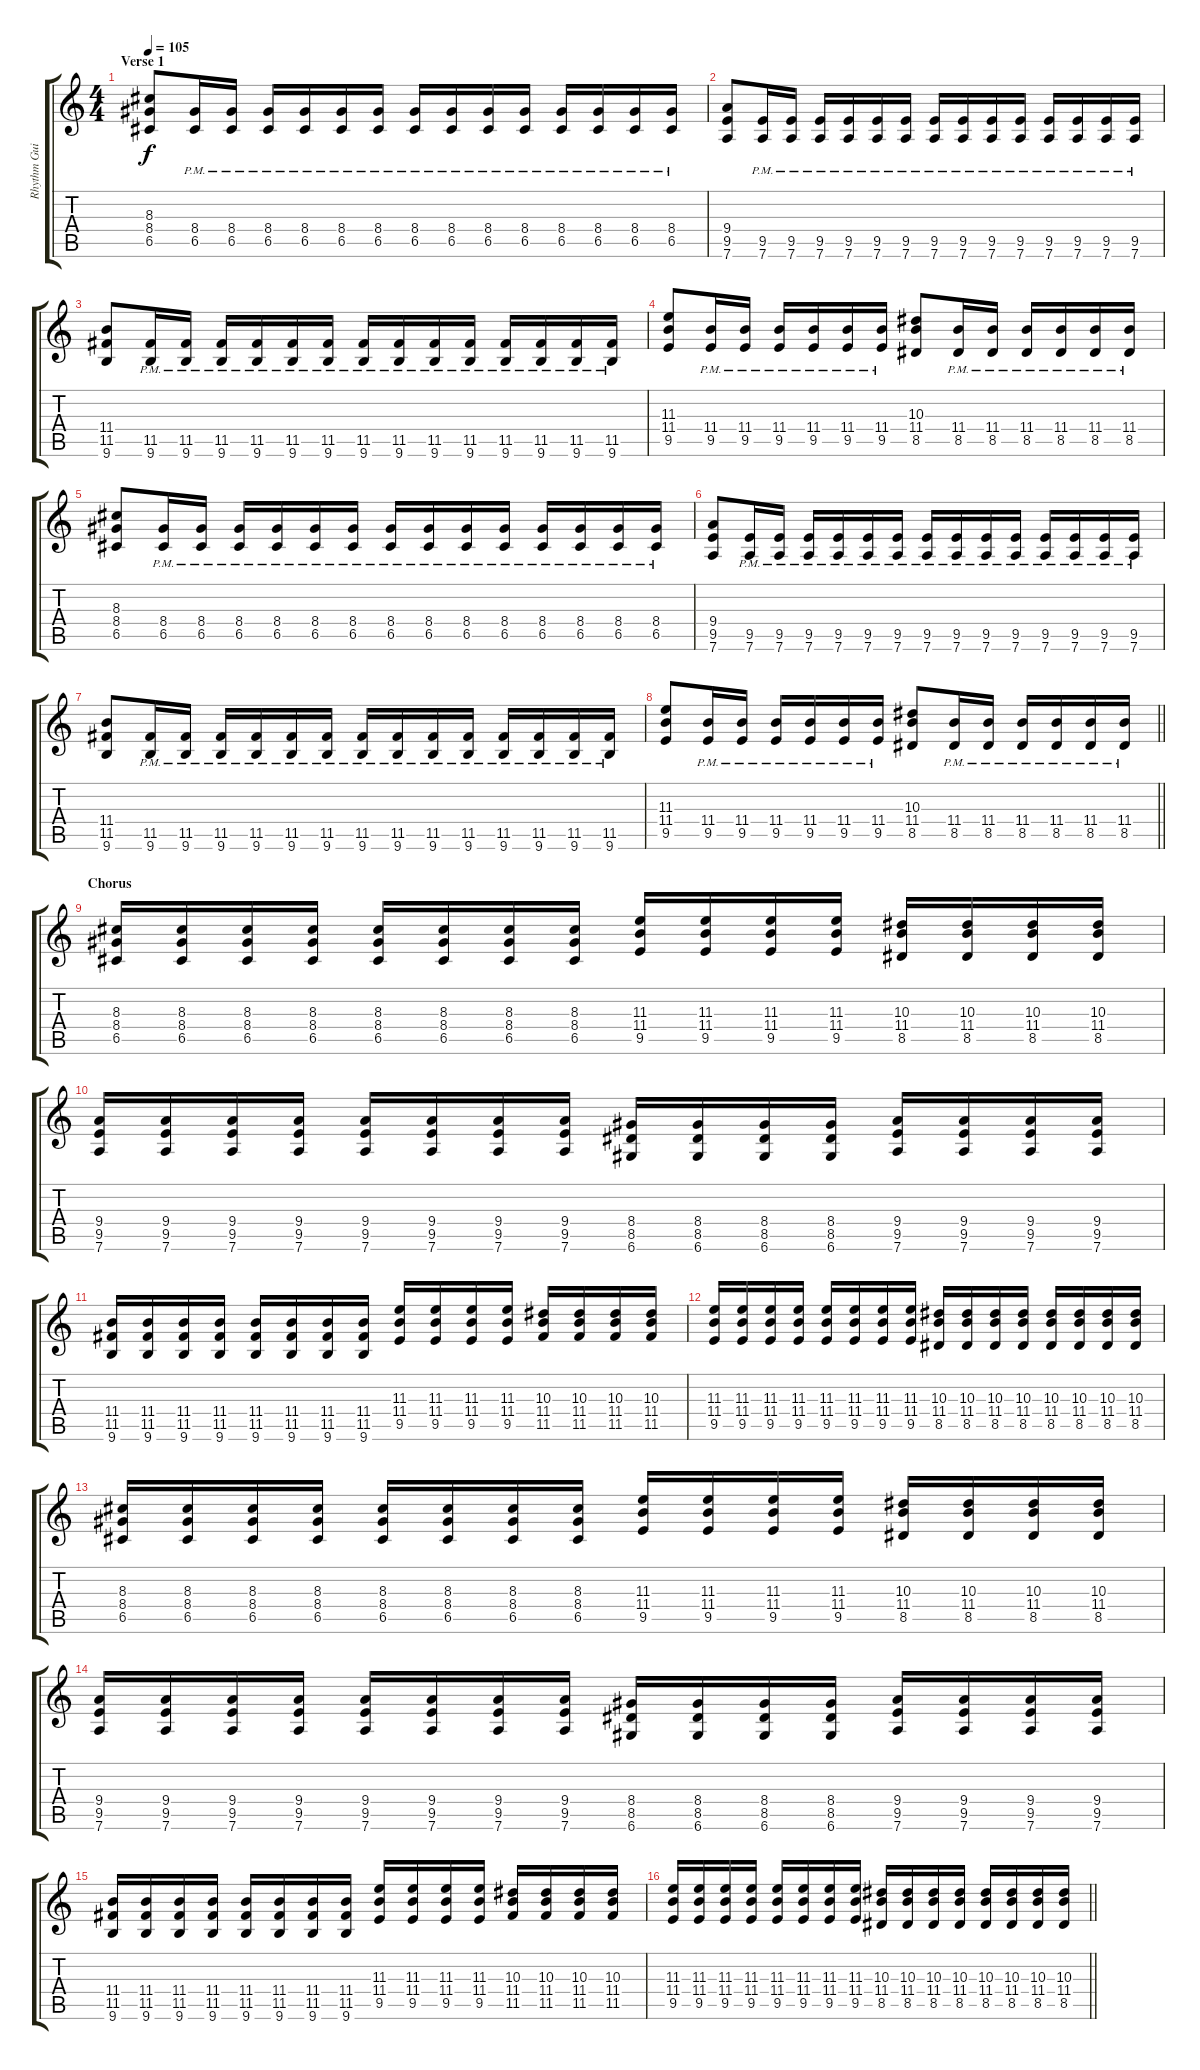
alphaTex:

\track ("Rhythm Guitar" "Rhythm Gui") {instrument distortionguitar}
\staff {score tabs}
\tuning (D4 A3 F3 C3 G2 D2) {hide}
\ts (4 4)
\section ("" "Verse 1")
\tempo 105
\clef g2
\ks c
(8.3 8.4 6.5).8{dy f} (8.4{pm} 6.5{pm}).16 (8.4{pm} 6.5{pm}).16 (8.4{pm} 6.5{pm}).16 (8.4{pm} 6.5{pm}).16 (8.4{pm} 6.5{pm}).16 (8.4{pm} 6.5{pm}).16 (8.4{pm} 6.5{pm}).16 (8.4{pm} 6.5{pm}).16 (8.4{pm} 6.5{pm}).16 (8.4{pm} 6.5{pm}).16 (8.4{pm} 6.5{pm}).16 (8.4{pm} 6.5{pm}).16 (8.4{pm} 6.5{pm}).16 (8.4{pm} 6.5{pm}).16 |
(9.4 9.5 7.6).8 (9.5{pm} 7.6{pm}).16 (9.5{pm} 7.6{pm}).16 (9.5{pm} 7.6{pm}).16 (9.5{pm} 7.6{pm}).16 (9.5{pm} 7.6{pm}).16 (9.5{pm} 7.6{pm}).16 (9.5{pm} 7.6{pm}).16 (9.5{pm} 7.6{pm}).16 (9.5{pm} 7.6{pm}).16 (9.5{pm} 7.6{pm}).16 (9.5{pm} 7.6{pm}).16 (9.5{pm} 7.6{pm}).16 (9.5{pm} 7.6{pm}).16 (9.5{pm} 7.6{pm}).16 |
(11.4 11.5 9.6).8 (11.5{pm} 9.6{pm}).16 (11.5{pm} 9.6{pm}).16 (11.5{pm} 9.6{pm}).16 (11.5{pm} 9.6{pm}).16 (11.5{pm} 9.6{pm}).16 (11.5{pm} 9.6{pm}).16 (11.5{pm} 9.6{pm}).16 (11.5{pm} 9.6{pm}).16 (11.5{pm} 9.6{pm}).16 (11.5{pm} 9.6{pm}).16 (11.5{pm} 9.6{pm}).16 (11.5{pm} 9.6{pm}).16 (11.5{pm} 9.6{pm}).16 (11.5{pm} 9.6{pm}).16 |
(11.3 11.4 9.5).8 (11.4{pm} 9.5{pm}).16 (11.4{pm} 9.5{pm}).16 (11.4{pm} 9.5{pm}).16 (11.4{pm} 9.5{pm}).16 (11.4{pm} 9.5{pm}).16 (11.4{pm} 9.5{pm}).16 (10.3 11.4 8.5).8 (11.4{pm} 8.5{pm}).16 (11.4{pm} 8.5{pm}).16 (11.4{pm} 8.5{pm}).16 (11.4{pm} 8.5{pm}).16 (11.4{pm} 8.5{pm}).16 (11.4{pm} 8.5{pm}).16 |
(8.3 8.4 6.5).8 (8.4{pm} 6.5{pm}).16 (8.4{pm} 6.5{pm}).16 (8.4{pm} 6.5{pm}).16 (8.4{pm} 6.5{pm}).16 (8.4{pm} 6.5{pm}).16 (8.4{pm} 6.5{pm}).16 (8.4{pm} 6.5{pm}).16 (8.4{pm} 6.5{pm}).16 (8.4{pm} 6.5{pm}).16 (8.4{pm} 6.5{pm}).16 (8.4{pm} 6.5{pm}).16 (8.4{pm} 6.5{pm}).16 (8.4{pm} 6.5{pm}).16 (8.4{pm} 6.5{pm}).16 |
(9.4 9.5 7.6).8 (9.5{pm} 7.6{pm}).16 (9.5{pm} 7.6{pm}).16 (9.5{pm} 7.6{pm}).16 (9.5{pm} 7.6{pm}).16 (9.5{pm} 7.6{pm}).16 (9.5{pm} 7.6{pm}).16 (9.5{pm} 7.6{pm}).16 (9.5{pm} 7.6{pm}).16 (9.5{pm} 7.6{pm}).16 (9.5{pm} 7.6{pm}).16 (9.5{pm} 7.6{pm}).16 (9.5{pm} 7.6{pm}).16 (9.5{pm} 7.6{pm}).16 (9.5{pm} 7.6{pm}).16 |
(11.4 11.5 9.6).8 (11.5{pm} 9.6{pm}).16 (11.5{pm} 9.6{pm}).16 (11.5{pm} 9.6{pm}).16 (11.5{pm} 9.6{pm}).16 (11.5{pm} 9.6{pm}).16 (11.5{pm} 9.6{pm}).16 (11.5{pm} 9.6{pm}).16 (11.5{pm} 9.6{pm}).16 (11.5{pm} 9.6{pm}).16 (11.5{pm} 9.6{pm}).16 (11.5{pm} 9.6{pm}).16 (11.5{pm} 9.6{pm}).16 (11.5{pm} 9.6{pm}).16 (11.5{pm} 9.6{pm}).16 |
\barLineRight lightlight
(11.3 11.4 9.5).8 (11.4{pm} 9.5{pm}).16 (11.4{pm} 9.5{pm}).16 (11.4{pm} 9.5{pm}).16 (11.4{pm} 9.5{pm}).16 (11.4{pm} 9.5{pm}).16 (11.4{pm} 9.5{pm}).16 (10.3 11.4 8.5).8 (11.4{pm} 8.5{pm}).16 (11.4{pm} 8.5{pm}).16 (11.4{pm} 8.5{pm}).16 (11.4{pm} 8.5{pm}).16 (11.4{pm} 8.5{pm}).16 (11.4{pm} 8.5{pm}).16 |
\section ("" "Chorus")
(8.3 8.4 6.5).16 (8.3 8.4 6.5).16 (8.3 8.4 6.5).16 (8.3 8.4 6.5).16 (8.3 8.4 6.5).16 (8.3 8.4 6.5).16 (8.3 8.4 6.5).16 (8.3 8.4 6.5).16 (11.3 11.4 9.5).16 (11.3 11.4 9.5).16 (11.3 11.4 9.5).16 (11.3 11.4 9.5).16 (10.3 11.4 8.5).16 (10.3 11.4 8.5).16 (10.3 11.4 8.5).16 (10.3 11.4 8.5).16 |
(9.4 9.5 7.6).16 (9.4 9.5 7.6).16 (9.4 9.5 7.6).16 (9.4 9.5 7.6).16 (9.4 9.5 7.6).16 (9.4 9.5 7.6).16 (9.4 9.5 7.6).16 (9.4 9.5 7.6).16 (8.4 8.5 6.6).16 (8.4 8.5 6.6).16 (8.4 8.5 6.6).16 (8.4 8.5 6.6).16 (9.4 9.5 7.6).16 (9.4 9.5 7.6).16 (9.4 9.5 7.6).16 (9.4 9.5 7.6).16 |
(11.4 11.5 9.6).16 (11.4 11.5 9.6).16 (11.4 11.5 9.6).16 (11.4 11.5 9.6).16 (11.4 11.5 9.6).16 (11.4 11.5 9.6).16 (11.4 11.5 9.6).16 (11.4 11.5 9.6).16 (11.3 11.4 9.5).16 (11.3 11.4 9.5).16 (11.3 11.4 9.5).16 (11.3 11.4 9.5).16 (10.3 11.4 11.5).16 (10.3 11.4 11.5).16 (10.3 11.4 11.5).16 (10.3 11.4 11.5).16 |
(11.3 11.4 9.5).16 (11.3 11.4 9.5).16 (11.3 11.4 9.5).16 (11.3 11.4 9.5).16 (11.3 11.4 9.5).16 (11.3 11.4 9.5).16 (11.3 11.4 9.5).16 (11.3 11.4 9.5).16 (10.3 11.4 8.5).16 (10.3 11.4 8.5).16 (10.3 11.4 8.5).16 (10.3 11.4 8.5).16 (10.3 11.4 8.5).16 (10.3 11.4 8.5).16 (10.3 11.4 8.5).16 (10.3 11.4 8.5).16 |
(8.3 8.4 6.5).16 (8.3 8.4 6.5).16 (8.3 8.4 6.5).16 (8.3 8.4 6.5).16 (8.3 8.4 6.5).16 (8.3 8.4 6.5).16 (8.3 8.4 6.5).16 (8.3 8.4 6.5).16 (11.3 11.4 9.5).16 (11.3 11.4 9.5).16 (11.3 11.4 9.5).16 (11.3 11.4 9.5).16 (10.3 11.4 8.5).16 (10.3 11.4 8.5).16 (10.3 11.4 8.5).16 (10.3 11.4 8.5).16 |
(9.4 9.5 7.6).16 (9.4 9.5 7.6).16 (9.4 9.5 7.6).16 (9.4 9.5 7.6).16 (9.4 9.5 7.6).16 (9.4 9.5 7.6).16 (9.4 9.5 7.6).16 (9.4 9.5 7.6).16 (8.4 8.5 6.6).16 (8.4 8.5 6.6).16 (8.4 8.5 6.6).16 (8.4 8.5 6.6).16 (9.4 9.5 7.6).16 (9.4 9.5 7.6).16 (9.4 9.5 7.6).16 (9.4 9.5 7.6).16 |
(11.4 11.5 9.6).16 (11.4 11.5 9.6).16 (11.4 11.5 9.6).16 (11.4 11.5 9.6).16 (11.4 11.5 9.6).16 (11.4 11.5 9.6).16 (11.4 11.5 9.6).16 (11.4 11.5 9.6).16 (11.3 11.4 9.5).16 (11.3 11.4 9.5).16 (11.3 11.4 9.5).16 (11.3 11.4 9.5).16 (10.3 11.4 11.5).16 (10.3 11.4 11.5).16 (10.3 11.4 11.5).16 (10.3 11.4 11.5).16 |
\barLineRight lightlight
(11.3 11.4 9.5).16 (11.3 11.4 9.5).16 (11.3 11.4 9.5).16 (11.3 11.4 9.5).16 (11.3 11.4 9.5).16 (11.3 11.4 9.5).16 (11.3 11.4 9.5).16 (11.3 11.4 9.5).16 (10.3 11.4 8.5).16 (10.3 11.4 8.5).16 (10.3 11.4 8.5).16 (10.3 11.4 8.5).16 (10.3 11.4 8.5).16 (10.3 11.4 8.5).16 (10.3 11.4 8.5).16 (10.3 11.4 8.5).16
